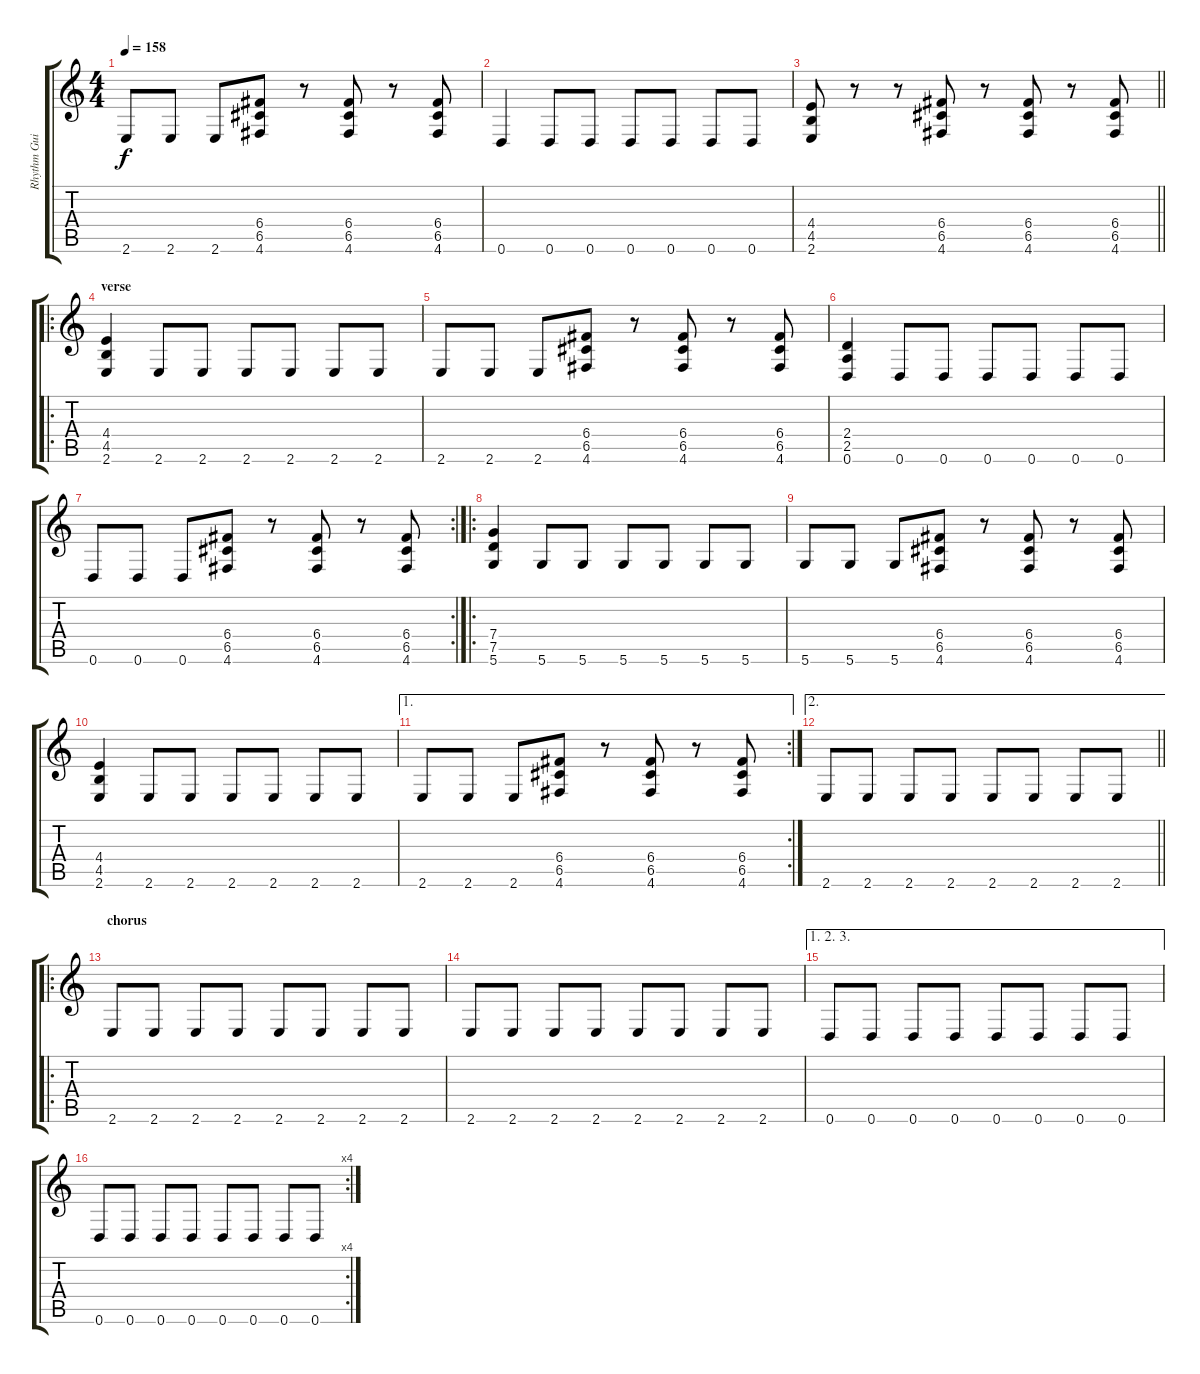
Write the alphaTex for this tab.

\track ("Rhythm Guitar" "Rhythm Gui") {instrument distortionguitar}
\staff {score tabs}
\tuning (D4 A3 F3 C3 G2 D2) {hide}
\ts (4 4)
\tempo 158
\clef g2
\ks c
2.6.8{dy f} 2.6.8 2.6.8 (6.4 6.5 4.6).8 r.8 (6.4 6.5 4.6).8 r.8 (6.4 6.5 4.6).8 |
0.6.4 0.6.8 0.6.8 0.6.8 0.6.8 0.6.8 0.6.8 |
\barLineRight lightlight
(4.4 4.5 2.6).8 r.8 r.8 (6.4 6.5 4.6).8 r.8 (6.4 6.5 4.6).8 r.8 (6.4 6.5 4.6).8 |
\ro
\section ("" "verse")
(4.4 4.5 2.6).4 2.6.8 2.6.8 2.6.8 2.6.8 2.6.8 2.6.8 |
2.6.8 2.6.8 2.6.8 (6.4 6.5 4.6).8 r.8 (6.4 6.5 4.6).8 r.8 (6.4 6.5 4.6).8 |
(2.4 2.5 0.6).4 0.6.8 0.6.8 0.6.8 0.6.8 0.6.8 0.6.8 |
\rc 2
0.6.8 0.6.8 0.6.8 (6.4 6.5 4.6).8 r.8 (6.4 6.5 4.6).8 r.8 (6.4 6.5 4.6).8 |
\ro
(7.4 7.5 5.6).4 5.6.8 5.6.8 5.6.8 5.6.8 5.6.8 5.6.8 |
5.6.8 5.6.8 5.6.8 (6.4 6.5 4.6).8 r.8 (6.4 6.5 4.6).8 r.8 (6.4 6.5 4.6).8 |
(4.4 4.5 2.6).4 2.6.8 2.6.8 2.6.8 2.6.8 2.6.8 2.6.8 |
\ae 1
\rc 2
2.6.8 2.6.8 2.6.8 (6.4 6.5 4.6).8 r.8 (6.4 6.5 4.6).8 r.8 (6.4 6.5 4.6).8 |
\ae 2
\barLineRight lightlight
2.6.8 2.6.8 2.6.8 2.6.8 2.6.8 2.6.8 2.6.8 2.6.8 |
\ro
\section ("" "chorus")
2.6.8 2.6.8 2.6.8 2.6.8 2.6.8 2.6.8 2.6.8 2.6.8 |
2.6.8 2.6.8 2.6.8 2.6.8 2.6.8 2.6.8 2.6.8 2.6.8 |
\ae (1 2 3)
0.6.8 0.6.8 0.6.8 0.6.8 0.6.8 0.6.8 0.6.8 0.6.8 |
\rc 4
0.6.8 0.6.8 0.6.8 0.6.8 0.6.8 0.6.8 0.6.8 0.6.8
